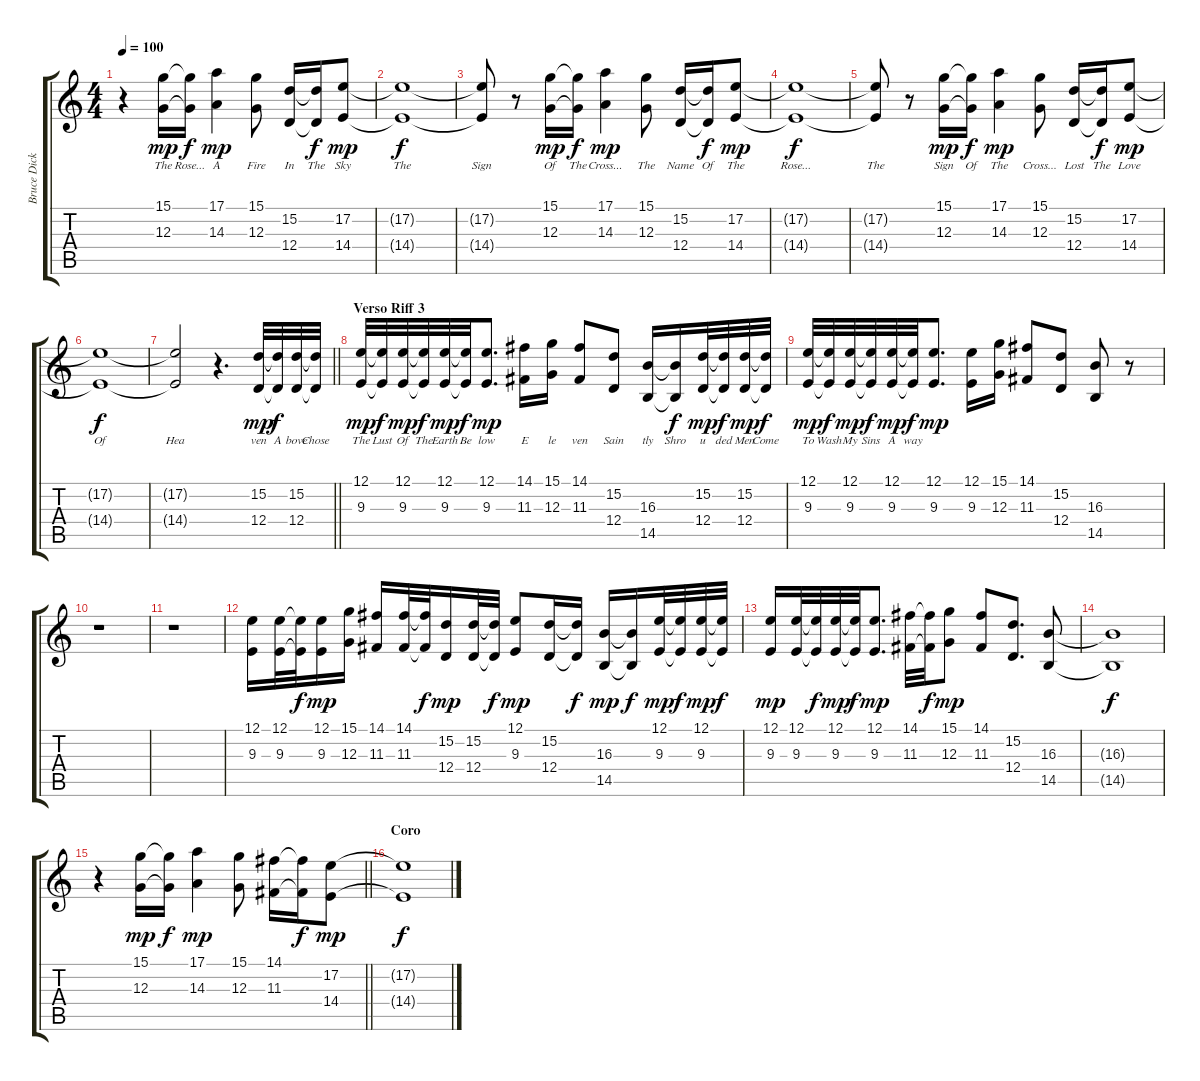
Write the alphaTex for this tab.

\track ("Bruce Dickinson" "Bruce Dick") {instrument lead2sawtooth}
\staff {score tabs}
\tuning (E4 B3 G3 D3 A2 E2) {hide}
\ts (4 4)
\tempo 100
\clef g2
\ks c
r.4{dy f} (15.1 12.3).16{lyrics (0 "The") lyrics (1 "") lyrics (2 "") lyrics (3 "") lyrics (4 "") dy mp} (15.1{t} 12.3{t}).16{lyrics (0 "Rose...") lyrics (1 "") lyrics (2 "") lyrics (3 "") lyrics (4 "") dy f} (17.1 14.3).4{lyrics (0 "A") lyrics (1 "") lyrics (2 "") lyrics (3 "") lyrics (4 "") dy mp} (15.1 12.3).8{lyrics (0 "Fire") lyrics (1 "") lyrics (2 "") lyrics (3 "") lyrics (4 "")} (15.2 12.4).16{lyrics (0 "In") lyrics (1 "") lyrics (2 "") lyrics (3 "") lyrics (4 "")} (15.2{t} 12.4{t}).16{lyrics (0 "The") lyrics (1 "") lyrics (2 "") lyrics (3 "") lyrics (4 "") dy f} (17.2 14.4).8{lyrics (0 "Sky") lyrics (1 "") lyrics (2 "") lyrics (3 "") lyrics (4 "") dy mp} |
(17.2{t} 14.4{t}).1{lyrics (0 "The") lyrics (1 "") lyrics (2 "") lyrics (3 "") lyrics (4 "") dy f} |
(17.2{t} 14.4{t}).8{lyrics (0 "Sign") lyrics (1 "") lyrics (2 "") lyrics (3 "") lyrics (4 "")} r.8 (15.1 12.3).16{lyrics (0 "Of") lyrics (1 "") lyrics (2 "") lyrics (3 "") lyrics (4 "") dy mp} (15.1{t} 12.3{t}).16{lyrics (0 "The") lyrics (1 "") lyrics (2 "") lyrics (3 "") lyrics (4 "") dy f} (17.1 14.3).4{lyrics (0 "Cross...") lyrics (1 "") lyrics (2 "") lyrics (3 "") lyrics (4 "") dy mp} (15.1 12.3).8{lyrics (0 "The") lyrics (1 "") lyrics (2 "") lyrics (3 "") lyrics (4 "")} (15.2 12.4).16{lyrics (0 "Name") lyrics (1 "") lyrics (2 "") lyrics (3 "") lyrics (4 "")} (15.2{t} 12.4{t}).16{lyrics (0 "Of") lyrics (1 "") lyrics (2 "") lyrics (3 "") lyrics (4 "") dy f} (17.2 14.4).8{lyrics (0 "The") lyrics (1 "") lyrics (2 "") lyrics (3 "") lyrics (4 "") dy mp} |
(17.2{t} 14.4{t}).1{lyrics (0 "Rose...") lyrics (1 "") lyrics (2 "") lyrics (3 "") lyrics (4 "") dy f} |
(17.2{t} 14.4{t}).8{lyrics (0 "The") lyrics (1 "") lyrics (2 "") lyrics (3 "") lyrics (4 "")} r.8 (15.1 12.3).16{lyrics (0 "Sign") lyrics (1 "") lyrics (2 "") lyrics (3 "") lyrics (4 "") dy mp} (15.1{t} 12.3{t}).16{lyrics (0 "Of") lyrics (1 "") lyrics (2 "") lyrics (3 "") lyrics (4 "") dy f} (17.1 14.3).4{lyrics (0 "The") lyrics (1 "") lyrics (2 "") lyrics (3 "") lyrics (4 "") dy mp} (15.1 12.3).8{lyrics (0 "Cross...") lyrics (1 "") lyrics (2 "") lyrics (3 "") lyrics (4 "")} (15.2 12.4).16{lyrics (0 "Lost") lyrics (1 "") lyrics (2 "") lyrics (3 "") lyrics (4 "")} (15.2{t} 12.4{t}).16{lyrics (0 "The") lyrics (1 "") lyrics (2 "") lyrics (3 "") lyrics (4 "") dy f} (17.2 14.4).8{lyrics (0 "Love") lyrics (1 "") lyrics (2 "") lyrics (3 "") lyrics (4 "") dy mp} |
(17.2{t} 14.4{t}).1{lyrics (0 "Of") lyrics (1 "") lyrics (2 "") lyrics (3 "") lyrics (4 "") dy f} |
\barLineRight lightlight
(17.2{t} 14.4{t}).2{lyrics (0 "Hea") lyrics (1 "") lyrics (2 "") lyrics (3 "") lyrics (4 "")} r.4{d} (15.2 12.4).32{lyrics (0 "ven") lyrics (1 "") lyrics (2 "") lyrics (3 "") lyrics (4 "") dy mp} (15.2{t} 12.4{t}).32{lyrics (0 "A") lyrics (1 "") lyrics (2 "") lyrics (3 "") lyrics (4 "") dy f} (15.2 12.4).32{lyrics (0 "bove") lyrics (1 "") lyrics (2 "") lyrics (3 "") lyrics (4 "")} (15.2{t} 12.4{t}).32{lyrics (0 "Chose") lyrics (1 "") lyrics (2 "") lyrics (3 "") lyrics (4 "")} |
\section ("" "Verso Riff 3")
(12.1 9.3).32{lyrics (0 "The") lyrics (1 "") lyrics (2 "") lyrics (3 "") lyrics (4 "") dy mp} (12.1{t} 9.3{t}).32{lyrics (0 "Lust") lyrics (1 "") lyrics (2 "") lyrics (3 "") lyrics (4 "") dy f} (12.1 9.3).32{lyrics (0 "Of") lyrics (1 "") lyrics (2 "") lyrics (3 "") lyrics (4 "") dy mp} (12.1{t} 9.3{t}).32{lyrics (0 "The") lyrics (1 "") lyrics (2 "") lyrics (3 "") lyrics (4 "") dy f} (12.1 9.3).32{lyrics (0 "Earth") lyrics (1 "") lyrics (2 "") lyrics (3 "") lyrics (4 "") dy mp} (12.1{t} 9.3{t}).32{lyrics (0 "Be") lyrics (1 "") lyrics (2 "") lyrics (3 "") lyrics (4 "") dy f} (12.1 9.3).8{d lyrics (0 "low") lyrics (1 "") lyrics (2 "") lyrics (3 "") lyrics (4 "") dy mp} (14.1 11.3).16{lyrics (0 "E") lyrics (1 "") lyrics (2 "") lyrics (3 "") lyrics (4 "")} (15.1 12.3).16{lyrics (0 "le") lyrics (1 "") lyrics (2 "") lyrics (3 "") lyrics (4 "")} (14.1 11.3).8{lyrics (0 "ven") lyrics (1 "") lyrics (2 "") lyrics (3 "") lyrics (4 "")} (15.2 12.4).8{lyrics (0 "Sain") lyrics (1 "") lyrics (2 "") lyrics (3 "") lyrics (4 "")} (16.3 14.5).16{lyrics (0 "tly") lyrics (1 "") lyrics (2 "") lyrics (3 "") lyrics (4 "")} (16.3{t} 14.5{t}).16{lyrics (0 "Shro") lyrics (1 "") lyrics (2 "") lyrics (3 "") lyrics (4 "") dy f} (15.2 12.4).32{lyrics (0 "u") lyrics (1 "") lyrics (2 "") lyrics (3 "") lyrics (4 "") dy mp} (15.2{t} 12.4{t}).32{lyrics (0 "ded") lyrics (1 "") lyrics (2 "") lyrics (3 "") lyrics (4 "") dy f} (15.2 12.4).32{lyrics (0 "Men") lyrics (1 "") lyrics (2 "") lyrics (3 "") lyrics (4 "") dy mp} (15.2{t} 12.4{t}).32{lyrics (0 "Come") lyrics (1 "") lyrics (2 "") lyrics (3 "") lyrics (4 "") dy f} |
(12.1 9.3).32{lyrics (0 "To") lyrics (1 "") lyrics (2 "") lyrics (3 "") lyrics (4 "") dy mp} (12.1{t} 9.3{t}).32{lyrics (0 "Wash") lyrics (1 "") lyrics (2 "") lyrics (3 "") lyrics (4 "") dy f} (12.1 9.3).32{lyrics (0 "My") lyrics (1 "") lyrics (2 "") lyrics (3 "") lyrics (4 "") dy mp} (12.1{t} 9.3{t}).32{lyrics (0 "Sins") lyrics (1 "") lyrics (2 "") lyrics (3 "") lyrics (4 "") dy f} (12.1 9.3).32{lyrics (0 "A") lyrics (1 "") lyrics (2 "") lyrics (3 "") lyrics (4 "") dy mp} (12.1{t} 9.3{t}).32{lyrics (0 "way") lyrics (1 "") lyrics (2 "") lyrics (3 "") lyrics (4 "") dy f} (12.1 9.3).8{d dy mp} (12.1 9.3).16 (15.1 12.3).16 (14.1 11.3).8 (15.2 12.4).8 (16.3 14.5).8 r.8 |
r.1 |
r.1 |
(12.1 9.3).16 (12.1 9.3).32 (12.1{t} 9.3{t}).32{dy f} (12.1 9.3).16{dy mp} (15.1 12.3).16 (14.1 11.3).16 (14.1 11.3).32 (14.1{t} 11.3{t}).32{dy f} (15.2 12.4).16{dy mp} (15.2 12.4).32 (15.2{t} 12.4{t}).32{dy f} (12.1 9.3).8{dy mp} (15.2 12.4).16 (15.2{t} 12.4{t}).16{dy f} (16.3 14.5).16{dy mp} (16.3{t} 14.5{t}).16{dy f} (12.1 9.3).32{dy mp} (12.1{t} 9.3{t}).32{dy f} (12.1 9.3).32{dy mp} (12.1{t} 9.3{t}).32{dy f} |
(12.1 9.3).16{dy mp} (12.1 9.3).32 (12.1{t} 9.3{t}).32{dy f} (12.1 9.3).32{dy mp} (12.1{t} 9.3{t}).32{dy f} (12.1 9.3).8{d dy mp} (14.1 11.3).32 (14.1{t} 11.3{t}).32{dy f} (15.1 12.3).8{dy mp} (14.1 11.3).8 (15.2 12.4).8{d} (16.3 14.5).8 |
(16.3{t} 14.5{t}).1{dy f} |
\barLineRight lightlight
r.4 (15.1 12.3).16{dy mp} (15.1{t} 12.3{t}).16{dy f} (17.1 14.3).4{dy mp} (15.1 12.3).8 (14.1 11.3).16 (14.1{t} 11.3{t}).16{dy f} (17.2 14.4).8{dy mp} |
\section ("" "Coro")
(17.2{t} 14.4{t}).1{dy f}
